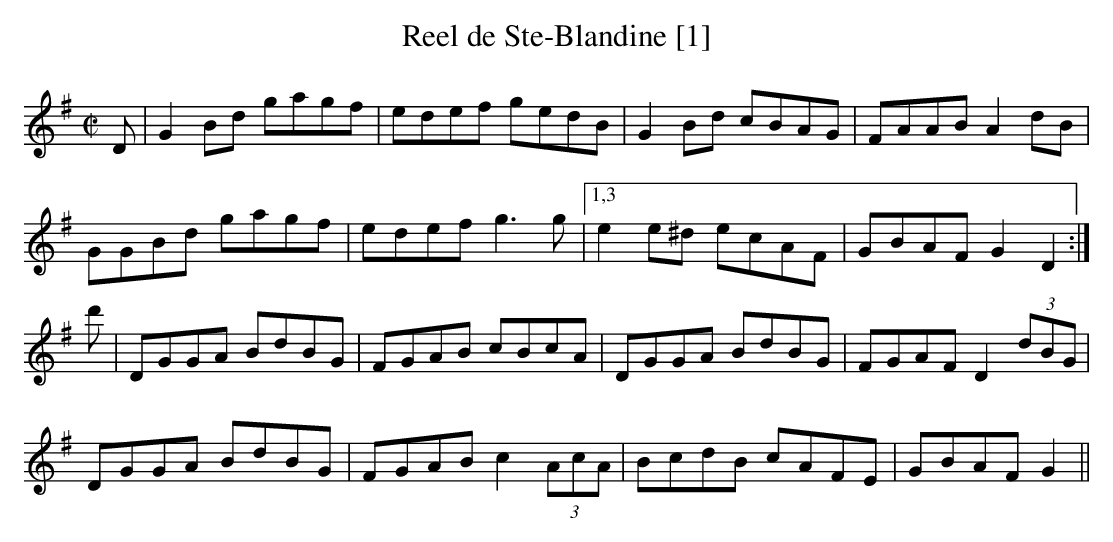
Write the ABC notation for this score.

X:1
T:Reel de Ste-Blandine [1]
M:C|
L:1/8
K:G
D|G2Bd gagf|edef gedB|G2 Bd cBAG|FAAB A2dB|
GGBd gagf|edef g3g|1,3 e2e^d ecAF|GBAF G2D2:|
d'|DGGA BdBG|FGAB cBcA|DGGA BdBG|FGAF D2 (3dBG|
DGGA BdBG|FGAB c2 (3AcA|BcdB cAFE|GBAF G2||
